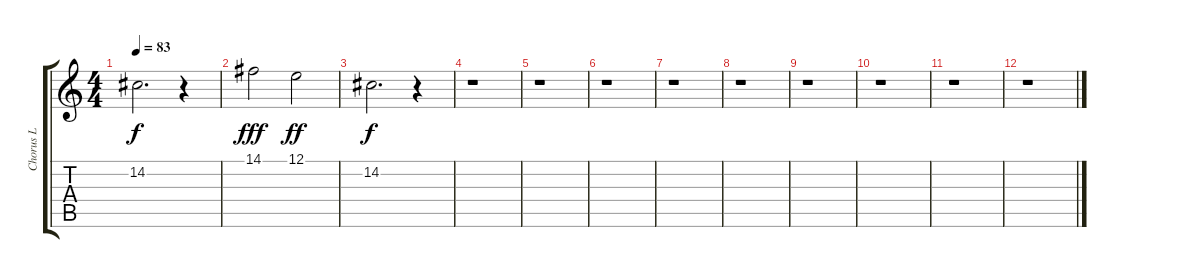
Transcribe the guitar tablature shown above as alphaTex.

\track ("Chorus L" "Chorus L") {instrument synthvoice}
\staff {score tabs}
\tuning (E4 B3 G3 D3 A2 E2) {hide}
\ts (4 4)
\tempo 83
\clef g2
\ks c
14.2.2{d dy f} r.4 |
14.1.2{dy fff} 12.1.2{dy ff} |
14.2.2{d dy f} r.4 |
r.1 |
r.1 |
r.1 |
r.1 |
r.1 |
r.1 |
r.1 |
r.1 |
r.1
